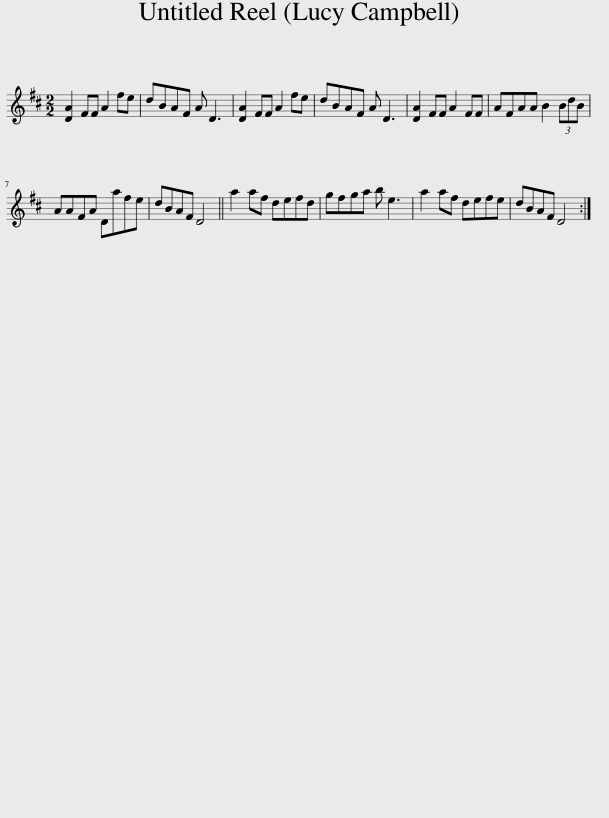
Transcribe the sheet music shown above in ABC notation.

X:1
L:1/8
M:2/2
I:linebreak $
K:D
V:1 treble
V:1
 [DA]2 FF A2 fe | dBAF A D3 | [DA]2 FF A2 fe | dBAF A D3 | [DA]2 FF A2 FF | %5
 AFAA B2 (3BdB |$ AAFA Dafe | dBAF D4 || a2 af defd | gfga b e3 | %10
 a2 af defe | dBAF D4 :| %12
